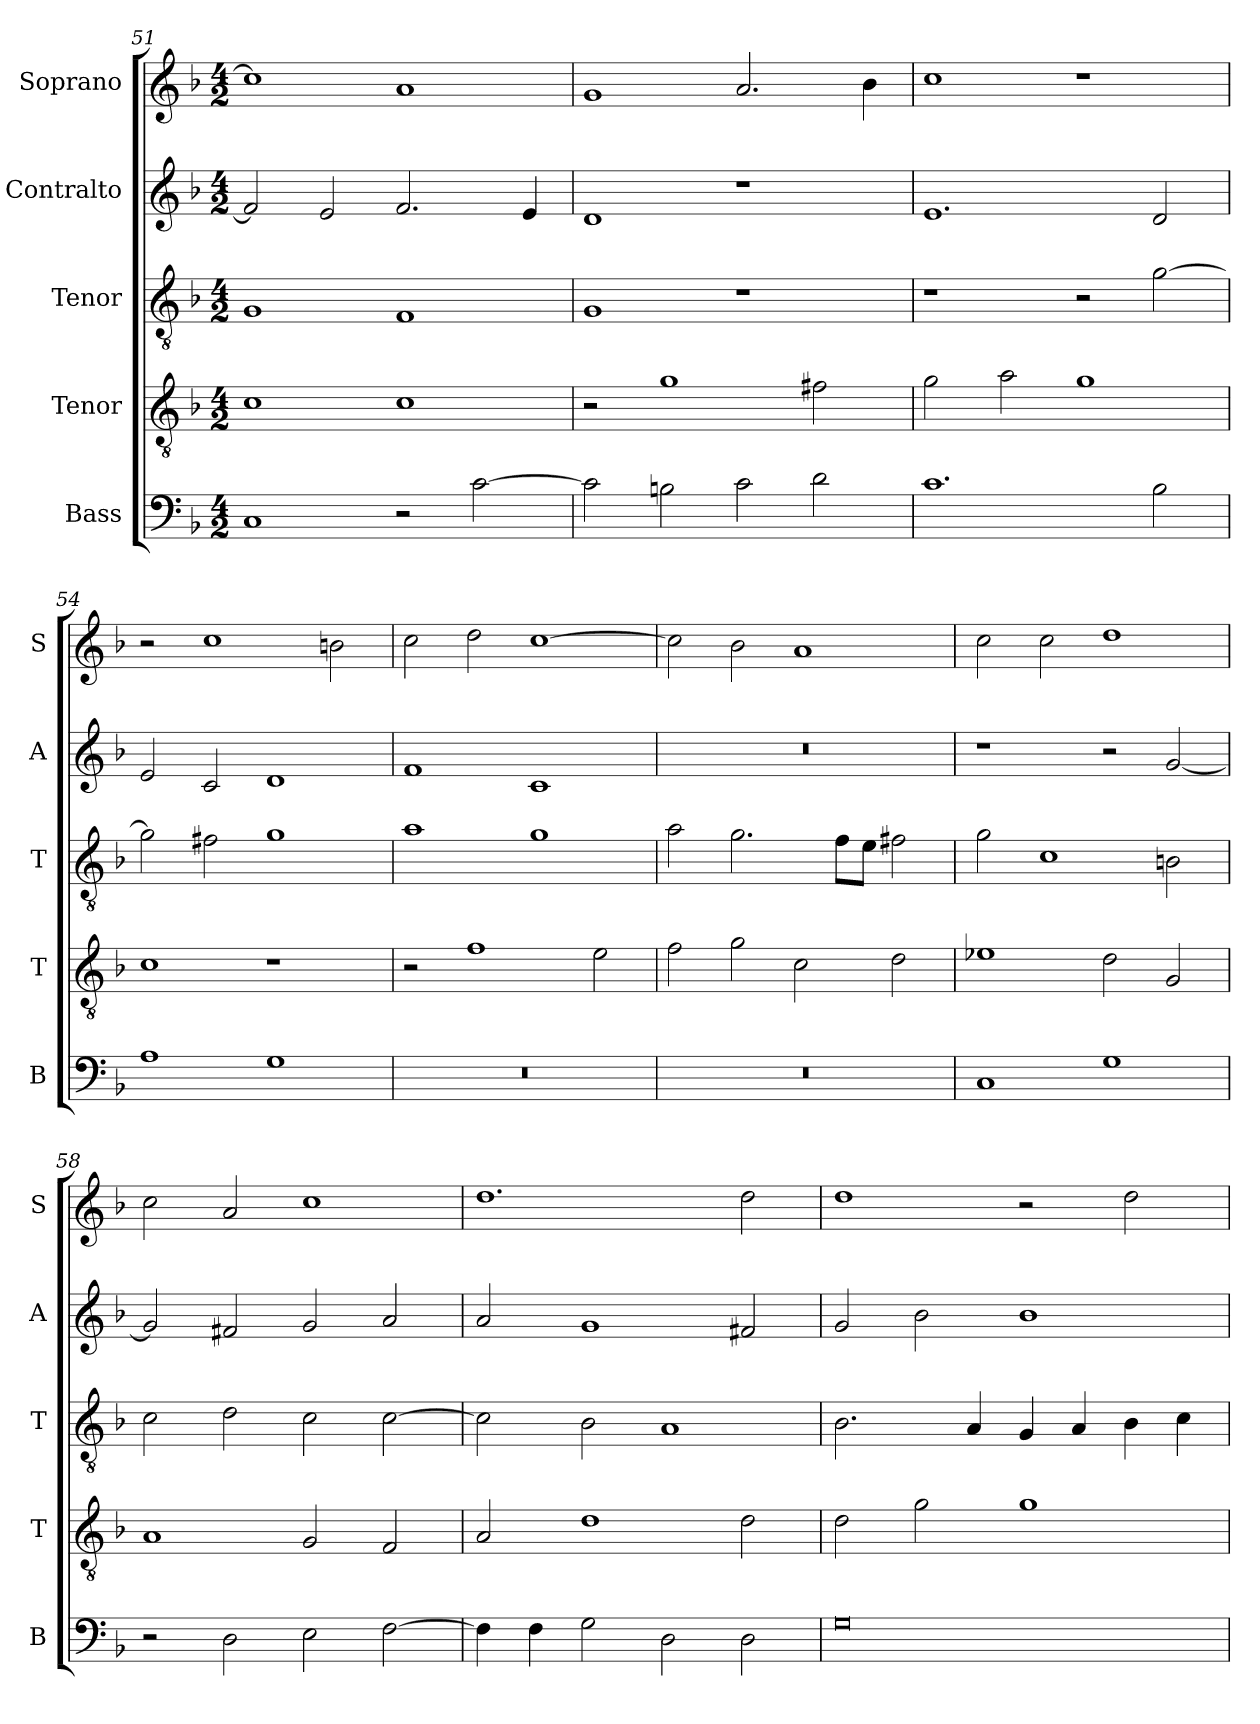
**kern	**kern	**kern	**kern	**kern
*part5	*part4	*part3	*part2	*part1
*staff5	*staff4	*staff3	*staff2	*staff1
*I"Bass	*I"Tenor	*I"Tenor	*I"Contralto	*I"Soprano
*I'B	*I'T	*I'T	*I'A	*I'S
*clefF4	*clefGv2	*clefGv2	*clefG2	*clefG2
*k[b-]	*k[b-]	*k[b-]	*k[b-]	*k[b-]
*G:dor	*G:dor	*G:dor	*G:dor	*G:dor
*M4/2	*M4/2	*M4/2	*M4/2	*M4/2
=51	=51	=51	=51	=51
1C	1c	1G	2f]	1cc]
.	.	.	2e	.
2r	1c	1F	2.f	1a
[2c	.	.	.	.
.	.	.	4e	.
=52	=52	=52	=52	=52
2c]	2r	1G	1d	1g
2Bn	1g	.	.	.
2c	.	1r	1r	2.a
2d	2f#X	.	.	.
.	.	.	.	4b-
=53	=53	=53	=53	=53
1.c	2g	1r	1.e	1cc
.	2a	.	.	.
.	1g	2r	.	1r
2B-	.	[2g	2d	.
=54	=54	=54	=54	=54
1A	1c	2g]	2e	2r
.	.	2f#X	2c	1cc
1G	1r	1g	1d	.
.	.	.	.	2bn
=55	=55	=55	=55	=55
0r	2r	1a	1f	2cc
.	1f	.	.	2dd
.	.	1g	1c	[1cc
.	2e	.	.	.
=56	=56	=56	=56	=56
0r	2f	2a	0r	2cc]
.	2g	2.g	.	2b-
.	2c	.	.	1a
.	.	8f\L	.	.
.	.	8e\J	.	.
.	2d	2f#X	.	.
=57	=57	=57	=57	=57
1C	1e-X	2g	1r	2cc
.	.	1c	.	2cc
1G	2d	.	2r	1dd
.	2G	2Bn	[2g	.
=58	=58	=58	=58	=58
2r	1A	2c	2g]	2cc
2D	.	2d	2f#X	2a
2E	2G	2c	2g	1cc
[2F	2F	[2c	2a	.
=59	=59	=59	=59	=59
4F]	2A	2c]	2a	1.dd
4F	.	.	.	.
2G	1d	2B-	1g	.
2D	.	1A	.	.
2D	2d	.	2f#X	2dd
=60	=60	=60	=60	=60
0G	2d	2.B-	2g	1dd
.	2g	.	2b-	.
.	.	4A	.	.
.	1g	4G	1b-	2r
.	.	4A	.	.
.	.	4B-	.	2dd
.	.	4c	.	.
=	=	=	=	=
*-	*-	*-	*-	*-
